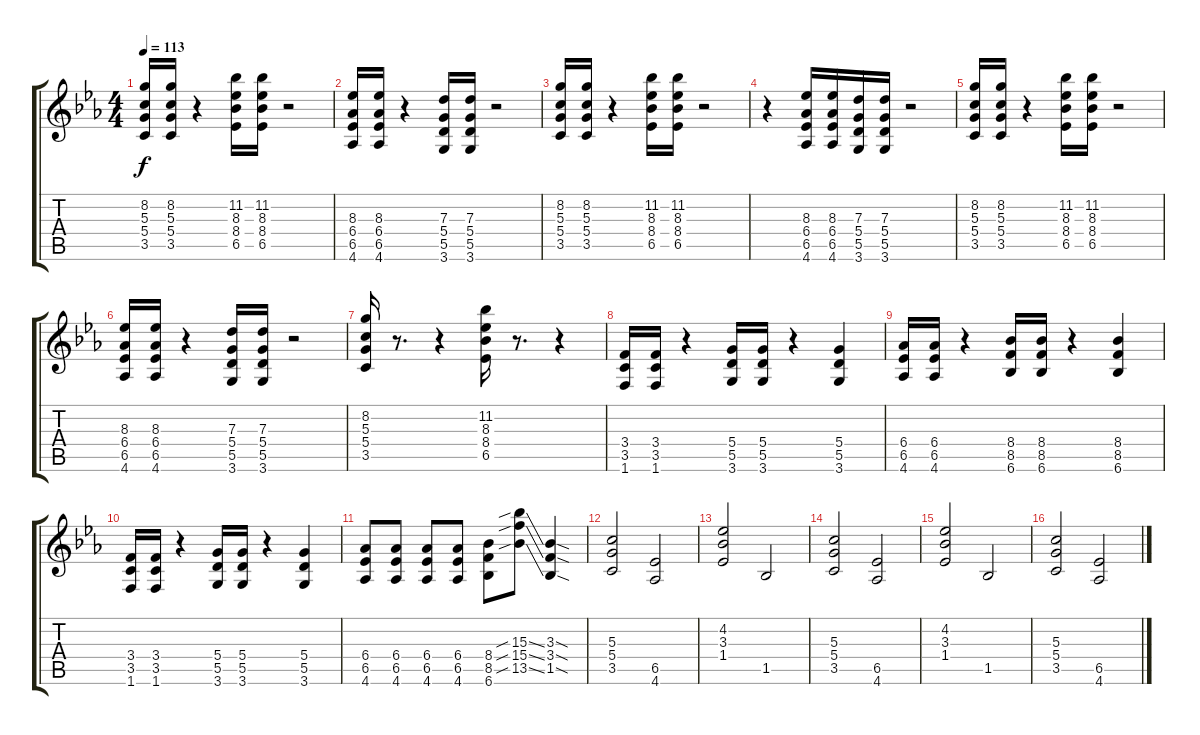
\track "" {instrument distortionguitar}
\staff {score tabs}
\tuning (E4 B3 G3 D3 A2 E2) {hide}
\ts (4 4)
\tempo 113
\clef g2
\ks eb
(8.2 5.3 5.4 3.5).16{dy f} (8.2 5.3 5.4 3.5).16 r.4 (11.2 8.3 8.4 6.5).16 (11.2 8.3 8.4 6.5).16 r.2 |
(8.3 6.4 6.5 4.6).16 (8.3 6.4 6.5 4.6).16 r.4 (7.3 5.4 5.5 3.6).16 (7.3 5.4 5.5 3.6).16 r.2 |
(8.2 5.3 5.4 3.5).16 (8.2 5.3 5.4 3.5).16 r.4 (11.2 8.3 8.4 6.5).16 (11.2 8.3 8.4 6.5).16 r.2 |
r.4 (8.3 6.4 6.5 4.6).16 (8.3 6.4 6.5 4.6).16 (7.3 5.4 5.5 3.6).16 (7.3 5.4 5.5 3.6).16 r.2 |
(8.2 5.3 5.4 3.5).16 (8.2 5.3 5.4 3.5).16 r.4 (11.2 8.3 8.4 6.5).16 (11.2 8.3 8.4 6.5).16 r.2 |
(8.3 6.4 6.5 4.6).16 (8.3 6.4 6.5 4.6).16 r.4 (7.3 5.4 5.5 3.6).16 (7.3 5.4 5.5 3.6).16 r.2 |
(8.2 5.3 5.4 3.5).16 r.8{d} r.4 (11.2 8.3 8.4 6.5).16 r.8{d} r.4 |
(3.4 3.5 1.6).16 (3.4 3.5 1.6).16 r.4 (5.4 5.5 3.6).16 (5.4 5.5 3.6).16 r.4 (5.4 5.5 3.6).4 |
(6.4 6.5 4.6).16 (6.4 6.5 4.6).16 r.4 (8.4 8.5 6.6).16 (8.4 8.5 6.6).16 r.4 (8.4 8.5 6.6).4 |
(3.4 3.5 1.6).16 (3.4 3.5 1.6).16 r.4 (5.4 5.5 3.6).16 (5.4 5.5 3.6).16 r.4 (5.4 5.5 3.6).4 |
(6.4 6.5 4.6).8 (6.4 6.5 4.6).8 (6.4 6.5 4.6).8 (6.4 6.5 4.6).8 (8.4 8.5 6.6).8 (15.3{sib ss} 15.4{sib ss} 13.5{sib ss}).8 (3.3{sod} 3.4{sod} 1.5{sod}).4 |
(5.3 5.4 3.5).2 (6.5 4.6).2 |
(4.2 3.3 1.4).2 1.5.2 |
(5.3 5.4 3.5).2 (6.5 4.6).2 |
(4.2 3.3 1.4).2 1.5.2 |
(5.3 5.4 3.5).2 (6.5 4.6).2
